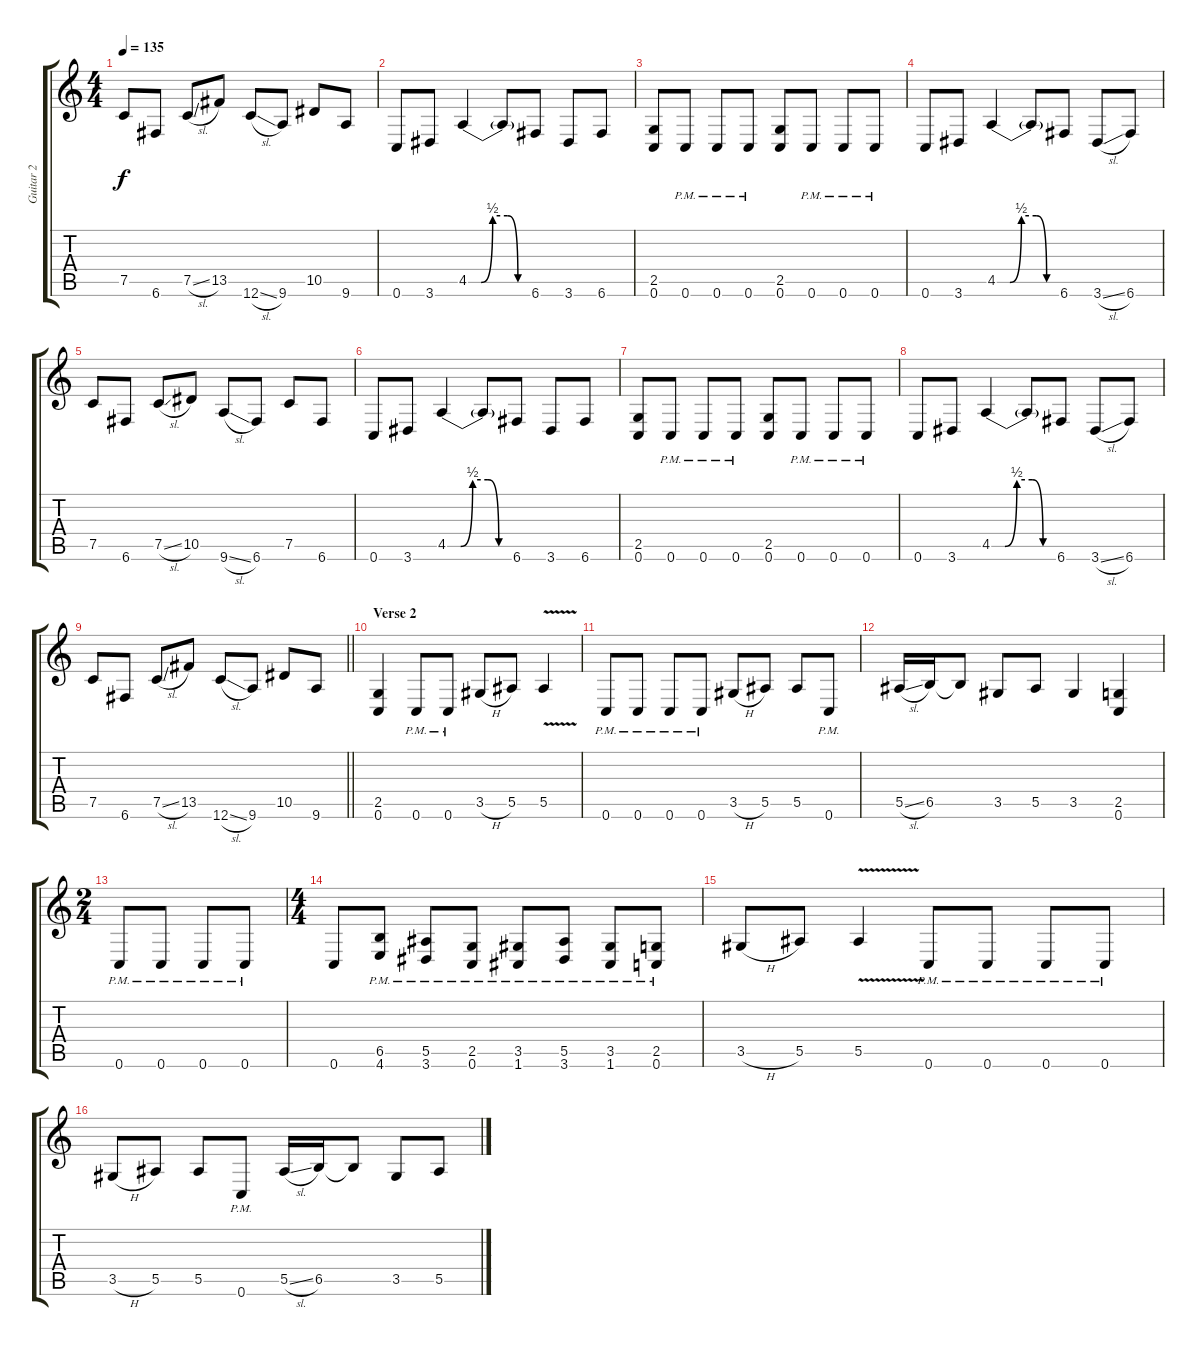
\track ("Guitar 2" "Guitar 2") {instrument distortionguitar}
\staff {score tabs}
\tuning (C4 G3 Eb3 Bb2 F2 C2) {hide}
\ts (4 4)
\tempo 135
\clef g2
\ks c
7.5.8{dy f} 6.6.8 7.5{sl}.8 13.5.8 12.6{sl}.8 9.6.8 10.5.8 9.6.8 |
0.6.8 3.6.8 4.5{be (custom 0 0 12 0 23 2 37 2 47 0 60 0)}.4 4.5{t}.8 6.6.8 3.6.8 6.6.8 |
(2.5 0.6).8 0.6{pm}.8 0.6{pm}.8 0.6{pm}.8 (2.5 0.6).8 0.6{pm}.8 0.6{pm}.8 0.6{pm}.8 |
0.6.8 3.6.8 4.5{be (custom 0 0 12 0 23 2 37 2 47 0 60 0)}.4 4.5{t}.8 6.6.8 3.6{sl}.8 6.6.8 |
7.5.8 6.6.8 7.5{sl}.8 10.5.8 9.6{sl}.8 6.6.8 7.5.8 6.6.8 |
0.6.8 3.6.8 4.5{be (custom 0 0 12 0 23 2 37 2 47 0 60 0)}.4 4.5{t}.8 6.6.8 3.6.8 6.6.8 |
(2.5 0.6).8 0.6{pm}.8 0.6{pm}.8 0.6{pm}.8 (2.5 0.6).8 0.6{pm}.8 0.6{pm}.8 0.6{pm}.8 |
0.6.8 3.6.8 4.5{be (custom 0 0 12 0 23 2 37 2 47 0 60 0)}.4 4.5{t}.8 6.6.8 3.6{sl}.8 6.6.8 |
\barLineRight lightlight
7.5.8 6.6.8 7.5{sl}.8 13.5.8 12.6{sl}.8 9.6.8 10.5.8 9.6.8 |
\section ("" "Verse 2")
(2.5 0.6).4 0.6{pm}.8 0.6{pm}.8 3.5{h}.8 5.5.8 5.5{v}.4 |
0.6{pm}.8 0.6{pm}.8 0.6{pm}.8 0.6{pm}.8 3.5{h}.8 5.5.8 5.5.8 0.6{pm}.8 |
5.5{sl}.16 6.5.16 6.5{t}.8 3.5.8 5.5.8 3.5.4 (2.5 0.6).4 |
\ts (2 4)
0.6{pm}.8 0.6{pm}.8 0.6{pm}.8 0.6{pm}.8 |
\ts (4 4)
0.6.8 (6.5{pm} 4.6{pm}).8 (5.5{pm} 3.6{pm}).8 (2.5{pm} 0.6{pm}).8 (3.5{pm} 1.6{pm}).8 (5.5{pm} 3.6{pm}).8 (3.5{pm} 1.6{pm}).8 (2.5{pm} 0.6).8 |
3.5{h}.8 5.5.8 5.5{v}.4 0.6{pm}.8 0.6{pm}.8 0.6{pm}.8 0.6{pm}.8 |
3.5{h}.8 5.5.8 5.5.8 0.6{pm}.8 5.5{sl}.16 6.5.16 6.5{t}.8 3.5.8 5.5.8
